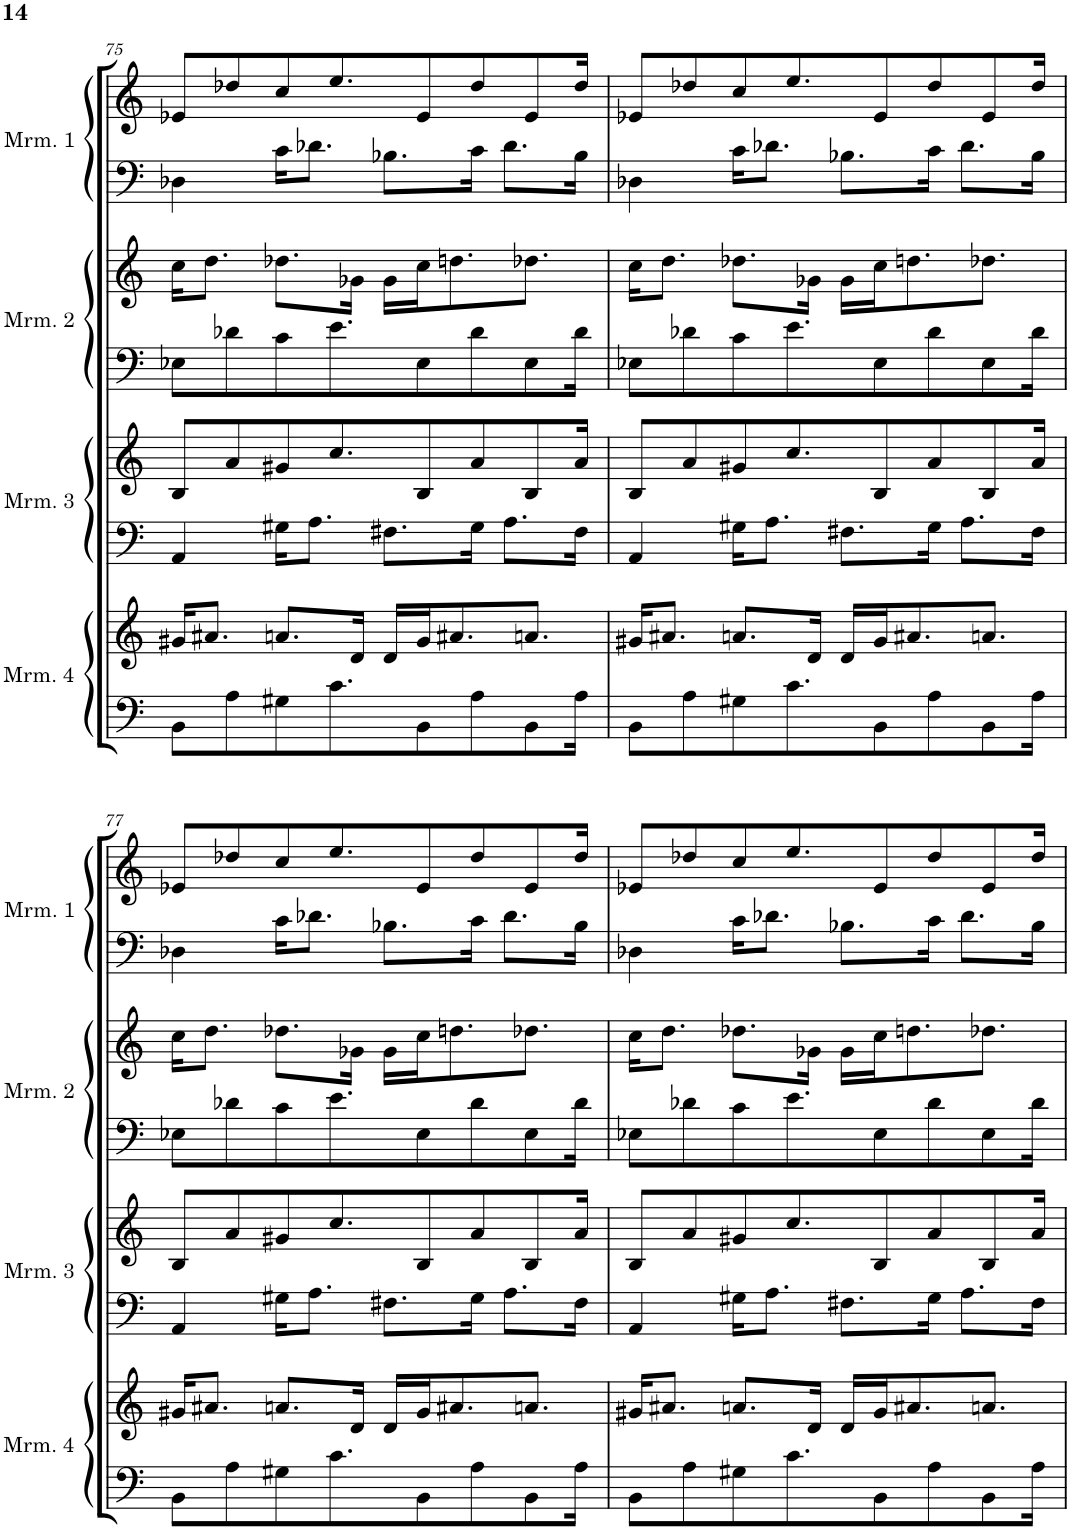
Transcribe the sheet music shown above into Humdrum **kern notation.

**kern	**kern	**kern	**kern	**kern	**kern	**kern	**kern
*part8	*part7	*part6	*part5	*part4	*part3	*part2	*part1
*staff8	*staff7	*staff6	*staff5	*staff4	*staff3	*staff2	*staff1
*I"Marimba 4	*I"Marimba 4	*I"Marimba 3	*I"Marimba 3	*I"Marimba 2	*I"Marimba 2	*I"Marimba 1	*I"Marimba 1
*I'Mrm. 4	*I'Mrm. 4	*I'Mrm. 3	*I'Mrm. 3	*I'Mrm. 2	*I'Mrm. 2	*I'Mrm. 1	*I'Mrm. 1
!!LO:PB:g=z
*clefF4	*clefG2	*clefF4	*clefG2	*clefF4	*clefG2	*clefF4	*clefG2
*k[]	*k[]	*k[]	*k[]	*k[]	*k[]	*k[]	*k[]
*M4/4	*M4/4	*M4/4	*M4/4	*M4/4	*M4/4	*M4/4	*M4/4
=75	=75	=75	=75	=75	=75	=75	=75
8BB\L	16g#X/KL	4AA/	8B/L	8E-X\L	16cc\KL	4D-X\	8e-X/L
.	8.a#X/J	.	.	.	8.dd\J	.	.
8A\	.	.	8a/	8d-X\	.	.	8dd-X/
8G#X\	8.an/L	16G#X\KL	8g#X/	8c\	8.dd-X\L	16c\KL	8cc/
.	.	8.A\J	.	.	.	8.d-X\J	.
8.c\	.	.	8.cc/	8.e\	.	.	8.ee/
.	16d/Jk	.	.	.	16g-X\Jk	.	.
.	16d/LL	8.F#X\L	.	.	16g-\LL	8.B-X\L	.
8BB\	16g#/J	.	8B/	8E-\	16cc\J	.	8e-/
.	8.a#X/	.	.	.	8.ddn\	.	.
8A\	.	16G#\Jk	8a/	8d-\	.	16c\Jk	8dd-/
.	.	8.A\L	.	.	.	8.d-\L	.
8BB\	8.an/J	.	8B/	8E-\	8.dd-X\J	.	8e-/
16A\Jk	.	16F#\Jk	16a/Jk	16d-\Jk	.	16B-\Jk	16dd-/Jk
=76	=76	=76	=76	=76	=76	=76	=76
8BB\L	16g#X/KL	4AA/	8B/L	8E-X\L	16cc\KL	4D-X\	8e-X/L
.	8.a#X/J	.	.	.	8.dd\J	.	.
8A\	.	.	8a/	8d-X\	.	.	8dd-X/
8G#X\	8.an/L	16G#X\KL	8g#X/	8c\	8.dd-X\L	16c\KL	8cc/
.	.	8.A\J	.	.	.	8.d-X\J	.
8.c\	.	.	8.cc/	8.e\	.	.	8.ee/
.	16d/Jk	.	.	.	16g-X\Jk	.	.
.	16d/LL	8.F#X\L	.	.	16g-\LL	8.B-X\L	.
8BB\	16g#/J	.	8B/	8E-\	16cc\J	.	8e-/
.	8.a#X/	.	.	.	8.ddn\	.	.
8A\	.	16G#\Jk	8a/	8d-\	.	16c\Jk	8dd-/
.	.	8.A\L	.	.	.	8.d-\L	.
8BB\	8.an/J	.	8B/	8E-\	8.dd-X\J	.	8e-/
16A\Jk	.	16F#\Jk	16a/Jk	16d-\Jk	.	16B-\Jk	16dd-/Jk
!!LO:LB:g=z
=77	=77	=77	=77	=77	=77	=77	=77
8BB\L	16g#X/KL	4AA/	8B/L	8E-X\L	16cc\KL	4D-X\	8e-X/L
.	8.a#X/J	.	.	.	8.dd\J	.	.
8A\	.	.	8a/	8d-X\	.	.	8dd-X/
8G#X\	8.an/L	16G#X\KL	8g#X/	8c\	8.dd-X\L	16c\KL	8cc/
.	.	8.A\J	.	.	.	8.d-X\J	.
8.c\	.	.	8.cc/	8.e\	.	.	8.ee/
.	16d/Jk	.	.	.	16g-X\Jk	.	.
.	16d/LL	8.F#X\L	.	.	16g-\LL	8.B-X\L	.
8BB\	16g#/J	.	8B/	8E-\	16cc\J	.	8e-/
.	8.a#X/	.	.	.	8.ddn\	.	.
8A\	.	16G#\Jk	8a/	8d-\	.	16c\Jk	8dd-/
.	.	8.A\L	.	.	.	8.d-\L	.
8BB\	8.an/J	.	8B/	8E-\	8.dd-X\J	.	8e-/
16A\Jk	.	16F#\Jk	16a/Jk	16d-\Jk	.	16B-\Jk	16dd-/Jk
=78	=78	=78	=78	=78	=78	=78	=78
8BB\L	16g#X/KL	4AA/	8B/L	8E-X\L	16cc\KL	4D-X\	8e-X/L
.	8.a#X/J	.	.	.	8.dd\J	.	.
8A\	.	.	8a/	8d-X\	.	.	8dd-X/
8G#X\	8.an/L	16G#X\KL	8g#X/	8c\	8.dd-X\L	16c\KL	8cc/
.	.	8.A\J	.	.	.	8.d-X\J	.
8.c\	.	.	8.cc/	8.e\	.	.	8.ee/
.	16d/Jk	.	.	.	16g-X\Jk	.	.
.	16d/LL	8.F#X\L	.	.	16g-\LL	8.B-X\L	.
8BB\	16g#/J	.	8B/	8E-\	16cc\J	.	8e-/
.	8.a#X/	.	.	.	8.ddn\	.	.
8A\	.	16G#\Jk	8a/	8d-\	.	16c\Jk	8dd-/
.	.	8.A\L	.	.	.	8.d-\L	.
8BB\	8.an/J	.	8B/	8E-\	8.dd-X\J	.	8e-/
16A\Jk	.	16F#\Jk	16a/Jk	16d-\Jk	.	16B-\Jk	16dd-/Jk
=	=	=	=	=	=	=	=
*-	*-	*-	*-	*-	*-	*-	*-
